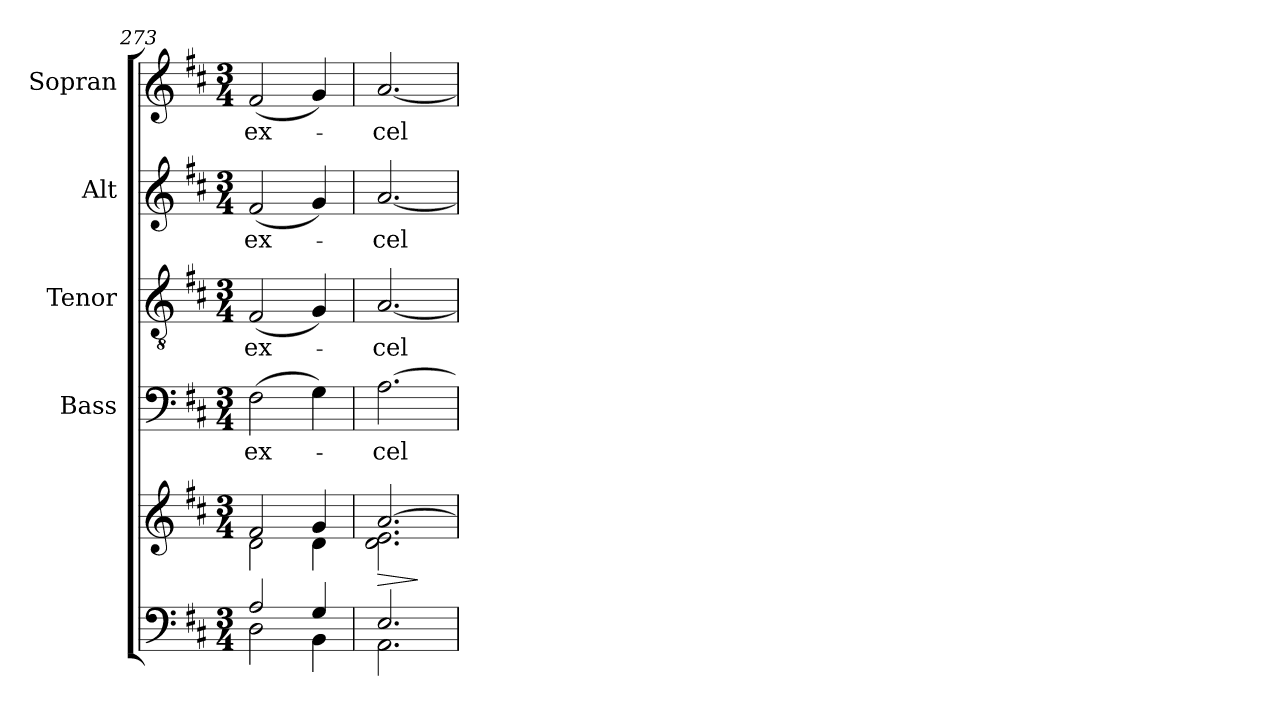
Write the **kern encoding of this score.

**kern	**kern	**dynam	**kern	**text	**kern	**text	**kern	**text	**kern	**text
*part5	*part5	*part5	*part4	*part4	*part3	*part3	*part2	*part2	*part1	*part1
*staff6	*staff5	*staff5/6	*staff4	*staff4	*staff3	*staff3	*staff2	*staff2	*staff1	*staff1
*	*	*	*I"Bass	*	*I"Tenor	*	*I"Alt	*	*I"Sopran	*
*	*	*	*I'B.	*	*I'T.	*	*I'A.	*	*I'S.	*
!!LO:PB:g=z
*clefF4	*clefG2	*	*clefF4	*	*clefGv2	*	*clefG2	*	*clefG2	*
*k[f#c#]	*k[f#c#]	*	*k[f#c#]	*	*k[f#c#]	*	*k[f#c#]	*	*k[f#c#]	*
*D:	*D:	*	*D:	*	*D:	*	*D:	*	*D:	*
*M3/4	*M3/4	*	*M3/4	*	*M3/4	*	*M3/4	*	*M3/4	*
=273	=273	=273	=273	=273	=273	=273	=273	=273	=273	=273
*^	*^	*	*	*	*	*	*	*	*	*
!	!	!	!	!	!	!LO:LY:b	!	!LO:LY:b	!	!LO:LY:b	!	!LO:LY:b
2A/	2D\	2f#/	2d\	.	(>2F#\	ex-	(<2F#/	ex-	(<2f#/	ex-	(<2f#/	ex-
4G/	4BB\	4g/	4d\	.	4G\)	.	4G/)	.	4g/)	.	4g/)	.
=274	=274	=274	=274	=274	=274	=274	=274	=274	=274	=274	=274	=274
!	!	!	!	!LO:HP:b	!	!LO:LY:b	!	!LO:LY:b	!	!LO:LY:b	!	!LO:LY:b
2.E/	2.AA\	[>2.a/	2.d\ 2.e\	>	[2.A\	-cel-	[2.A/	-cel-	[2.a/	-cel-	[2.a/	-cel-
*v	*v	*	*	*	*	*	*	*	*	*	*	*
*	*v	*v	*	*	*	*	*	*	*	*	*
.	.	]	.	.	.	.	.	.	.	.
=	=	=	=	=	=	=	=	=	=	=
*-	*-	*-	*-	*-	*-	*-	*-	*-	*-	*-
